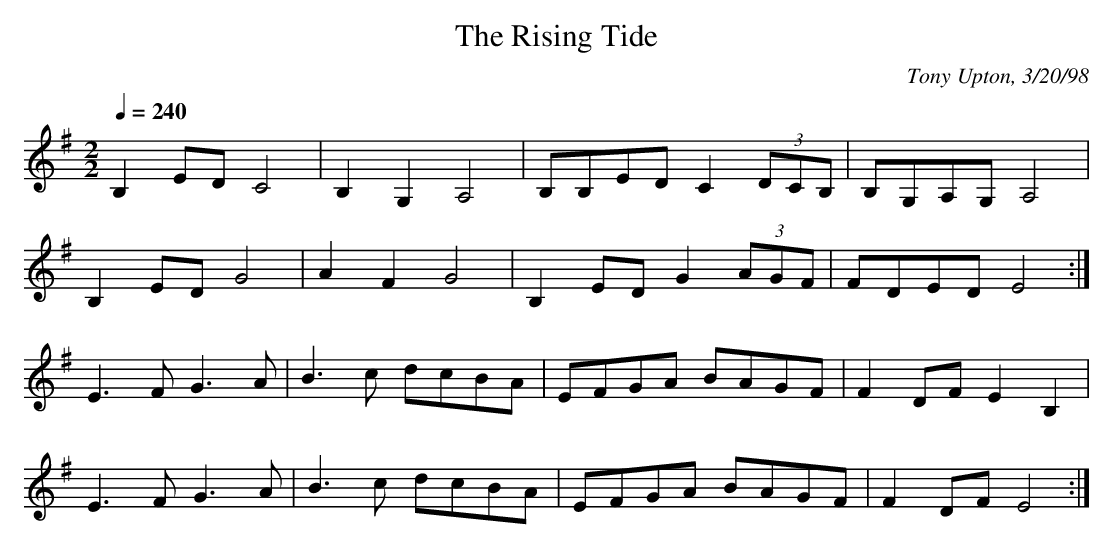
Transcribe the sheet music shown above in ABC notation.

X:1
T:The Rising Tide
C:Tony Upton, 3/20/98
M:2/2
L:1/8
Q:1/4=240
K:Em
B,2ED C4|B,2G,2 A,4|B,B,ED C2 (3DCB,|B,G,A,G, A,4|
B,2ED G4|A2F2 G4|B,2ED G2 (3AGF|FDED E4:|
E3F G3A|B3c dcBA|EFGA BAGF|F2DF E2B,2|
E3F G3A|B3c dcBA|EFGA BAGF|F2DF E4:|
